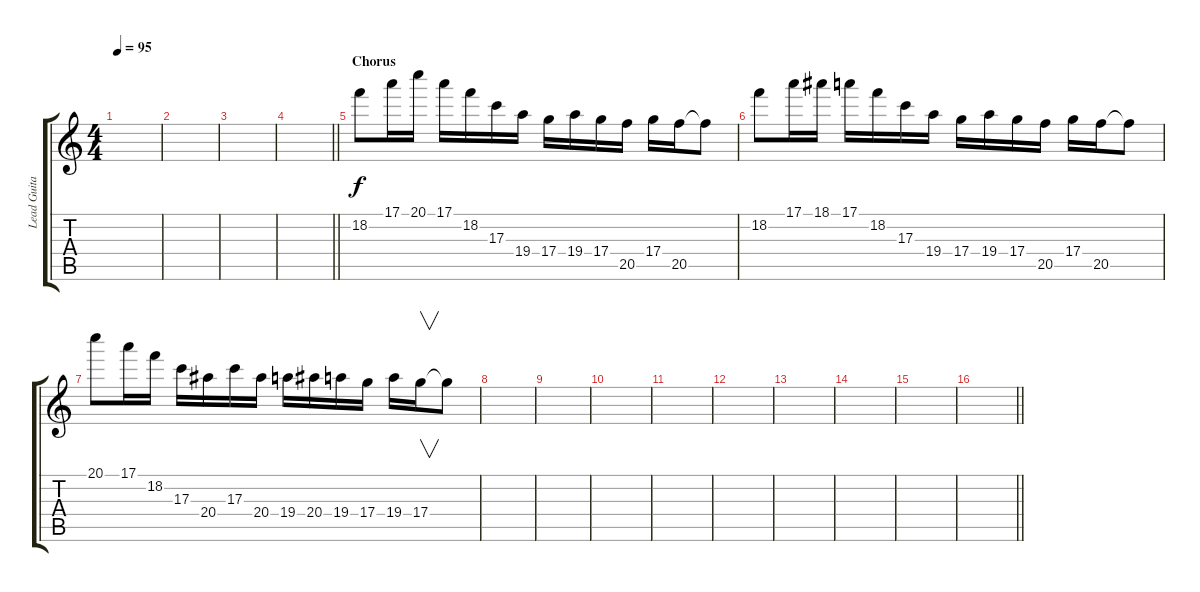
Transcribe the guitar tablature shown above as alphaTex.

\track ("Lead Guitar II" "Lead Guita") {instrument distortionguitar}
\staff {score tabs}
\tuning (E4 B3 G3 D3 A2 D2) {hide}
\ts (4 4)
\tempo 95
\clef g2
\ks c
|
|
|
\barLineRight lightlight
|
\section ("" "Chorus")
18.2.8 17.1.16 20.1.16 17.1.16 18.2.16 17.3.16 19.4.16 17.4.16 19.4.16 17.4.16 20.5.16 17.4.16 20.5.16 20.5{t}.8 |
18.2.8 17.1.16 18.1.16 17.1.16 18.2.16 17.3.16 19.4.16 17.4.16 19.4.16 17.4.16 20.5.16 17.4.16 20.5.16 20.5{t}.8 |
20.1.8 17.1.16 18.2.16 17.3.16 20.4.16 17.3.16 20.4.16 19.4.16 20.4.16 19.4.16 17.4.16 19.4.16 17.4.16{v} 17.4{t}.8 |
|
|
|
|
|
|
|
|
\barLineRight lightlight
